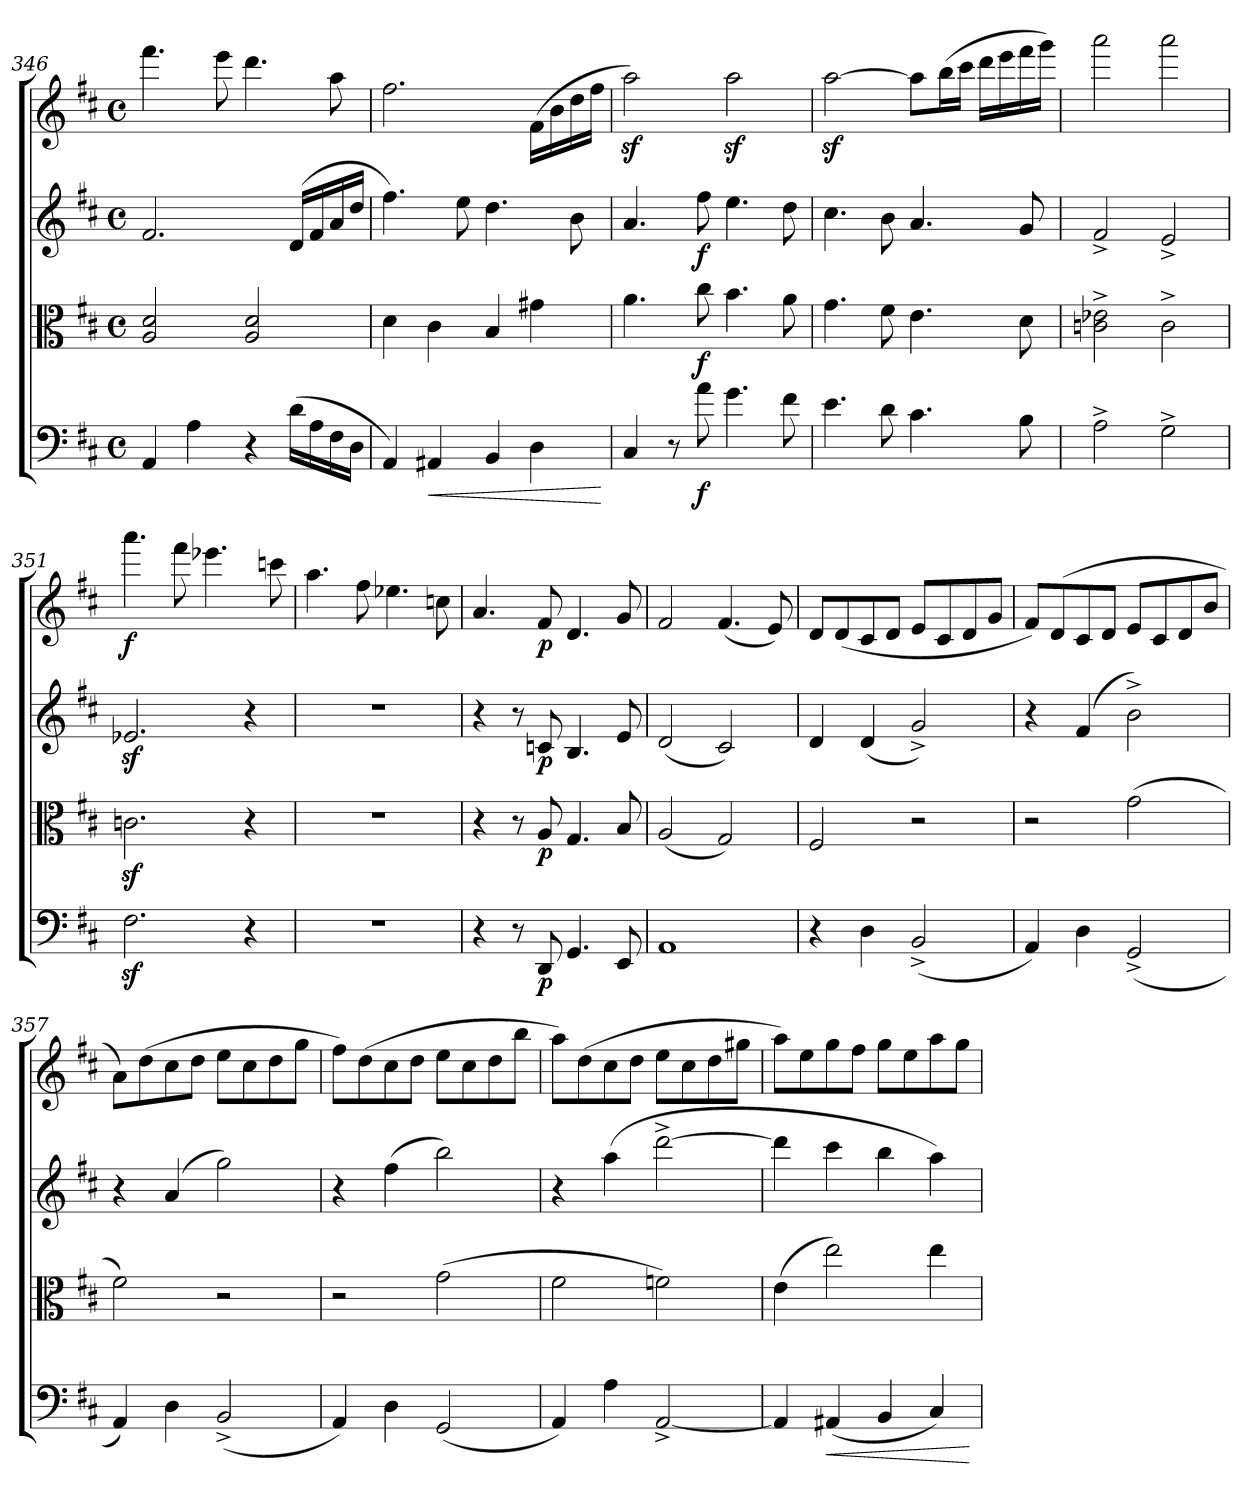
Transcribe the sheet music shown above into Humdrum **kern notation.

**kern	**dynam	**kern	**dynam	**kern	**dynam	**kern	**dynam
*part4	*part4	*part3	*part3	*part2	*part2	*part1	*part1
*staff4	*staff4	*staff3	*staff3	*staff2	*staff2	*staff1	*staff1
*clefF4	*	*clefC3	*	*clefG2	*	*clefG2	*
*k[f#c#]	*	*k[f#c#]	*	*k[f#c#]	*	*k[f#c#]	*
*M4/4	*	*M4/4	*	*M4/4	*	*M4/4	*
*met(c)	*	*met(c)	*	*met(c)	*	*met(c)	*
=346	=346	=346	=346	=346	=346	=346	=346
4AA/	.	2A/ 2d/	.	2.f#/	.	4.fff#\	.
4A\	.	.	.	.	.	.	.
.	.	.	.	.	.	8eee\	.
4r	.	2A/ 2d/	.	.	.	4.ddd\	.
(>16d\LL	.	.	.	(<16d/LL	.	.	.
16A\	.	.	.	16f#/	.	.	.
16F#\	.	.	.	16a/	.	8aa\	.
16D\JJ	.	.	.	16dd/JJ	.	.	.
!!LO:LB:g=z
=347	=347	=347	=347	=347	=347	=347	=347
4AA/)	.	4d\	.	4.ff#\)	.	2.ff#\	.
!	!LO:HP:b	!	!	!	!	!	!
4AA#X/	<	4c#\	.	.	.	.	.
.	.	.	.	8ee\	.	.	.
4BB/	.	4B/	.	4.dd\	.	.	.
4D\	.	4g#X\	.	.	.	(>16f#\LL	.
.	.	.	.	.	.	16b\	.
.	.	.	.	8b\	.	16dd\	.
.	.	.	.	.	.	16ff#\JJ	.
.	[	.	.	.	.	.	.
=348	=348	=348	=348	=348	=348	=348	=348
4C#/	.	4.a\	.	4.a/	.	2aaz<\)	.
8r	.	.	.	.	.	.	.
!	!LO:DY:b	!	!LO:DY:b	!	!LO:DY:b	!	!
8a\	f	8cc#\	f	8ff#\	f	.	.
4.g\	.	4.b\	.	4.ee\	.	2aaz<\	.
8f#\	.	8a\	.	8dd\	.	.	.
=349	=349	=349	=349	=349	=349	=349	=349
4.e\	.	4.g\	.	4.cc#\	.	[2aaz<\	.
8d\	.	8f#\	.	8b\	.	.	.
4.c#\	.	4.e\	.	4.a/	.	8aa\L]	.
.	.	.	.	.	.	(>16bb\L	.
.	.	.	.	.	.	16ccc#\JJ	.
.	.	.	.	.	.	16ddd\LL	.
.	.	.	.	.	.	16eee\	.
8B\	.	8d\	.	8g/	.	16fff#\	.
.	.	.	.	.	.	16ggg\JJ)	.
=350	=350	=350	=350	=350	=350	=350	=350
2A^\	.	2cn\^ 2e-X\^	.	2f#^/	.	2aaa\	.
2G^\	.	2c^\	.	2e^/	.	2aaa\	.
=351	=351	=351	=351	=351	=351	=351	=351
!	!	!	!	!	!	!	!LO:DY:b
2.F#z<\	.	2.cnz<\	.	2.e-Xz</	.	4.aaa\	f
.	.	.	.	.	.	8fff#\	.
.	.	.	.	.	.	4.eee-X\	.
4r	.	4r	.	4r	.	.	.
.	.	.	.	.	.	8cccn\	.
=352	=352	=352	=352	=352	=352	=352	=352
1r	.	1r	.	1r	.	4.aa\	.
.	.	.	.	.	.	8ff#\	.
.	.	.	.	.	.	4.ee-X\	.
.	.	.	.	.	.	8ccn\	.
!!LO:LB:g=z
=353	=353	=353	=353	=353	=353	=353	=353
4r	.	4r	.	4r	.	4.a/	.
8r	.	8r	.	8r	.	.	.
!	!LO:DY:b	!	!LO:DY:b	!	!LO:DY:b	!	!LO:DY:b
8DD/	p	8A/	p	8cn/	p	8f#/	p
4.GG/	.	4.G/	.	4.B/	.	4.d/	.
8EE/	.	8B/	.	8e/	.	8g/	.
=354	=354	=354	=354	=354	=354	=354	=354
1AA	.	(<2A/	.	(<2d/	.	2f#/	.
.	.	2G/)	.	2c#/)	.	(<4.f#/	.
.	.	.	.	.	.	8e/)	.
=355	=355	=355	=355	=355	=355	=355	=355
4r	.	2F#/	.	4d/	.	8d/L	.
.	.	.	.	.	.	(<8d/	.
4D\	.	.	.	(<4d/	.	8c#/	.
.	.	.	.	.	.	8d/J	.
(<2BB^/	.	2r	.	2g^/)	.	8e/L	.
.	.	.	.	.	.	8c#/	.
.	.	.	.	.	.	8d/	.
.	.	.	.	.	.	8g/J	.
=356	=356	=356	=356	=356	=356	=356	=356
4AA/)	.	2r	.	4r	.	8f#/L)	.
.	.	.	.	.	.	(<8d/	.
4D\	.	.	.	(>4f#/	.	8c#/	.
.	.	.	.	.	.	8d/J	.
(<2GG^/	.	(>2g\	.	2b^\)	.	8e/L	.
.	.	.	.	.	.	8c#/	.
.	.	.	.	.	.	8d/	.
.	.	.	.	.	.	8b/J	.
=357	=357	=357	=357	=357	=357	=357	=357
4AA/)	.	2f#\)	.	4r	.	8a\L)	.
.	.	.	.	.	.	(>8dd\	.
4D\	.	.	.	(>4a/	.	8cc#\	.
.	.	.	.	.	.	8dd\J	.
(<2BB^/	.	2r	.	2gg\)	.	8ee\L	.
.	.	.	.	.	.	8cc#\	.
.	.	.	.	.	.	8dd\	.
.	.	.	.	.	.	8gg\J	.
=358	=358	=358	=358	=358	=358	=358	=358
4AA/)	.	2r	.	4r	.	8ff#\L)	.
.	.	.	.	.	.	(>8dd\	.
4D\	.	.	.	(>4ff#\	.	8cc#\	.
.	.	.	.	.	.	8dd\J	.
(<2GG/	.	(>2g\	.	2bb\)	.	8ee\L	.
.	.	.	.	.	.	8cc#\	.
.	.	.	.	.	.	8dd\	.
.	.	.	.	.	.	8bb\J	.
!!LO:PB:g=z
=359	=359	=359	=359	=359	=359	=359	=359
4AA/)	.	2f#\	.	4r	.	8aa\L)	.
.	.	.	.	.	.	(>8dd\	.
4A\	.	.	.	(>4aa\	.	8cc#\	.
.	.	.	.	.	.	8dd\J	.
[2AA^/	.	2fn\)	.	[2ddd^\	.	8ee\L	.
.	.	.	.	.	.	8cc#\	.
.	.	.	.	.	.	8dd\	.
.	.	.	.	.	.	8gg#X\J	.
=360	=360	=360	=360	=360	=360	=360	=360
4AA/]	.	(>4e\	.	4ddd\]	.	8aa\L)	.
.	.	.	.	.	.	8ee\	.
!	!LO:HP:b	!	!	!	!	!	!
(<4AA#X/	<	2ee\)	.	4ccc#\	.	8gg\	.
.	.	.	.	.	.	8ff#\J	.
4BB/	.	.	.	4bb\	.	8gg\L	.
.	.	.	.	.	.	8ee\	.
4C#/)	.	4ee\	.	4aa\)	.	8aa\	.
.	.	.	.	.	.	8gg\J	.
.	[	.	.	.	.	.	.
=	=	=	=	=	=	=	=
*-	*-	*-	*-	*-	*-	*-	*-
